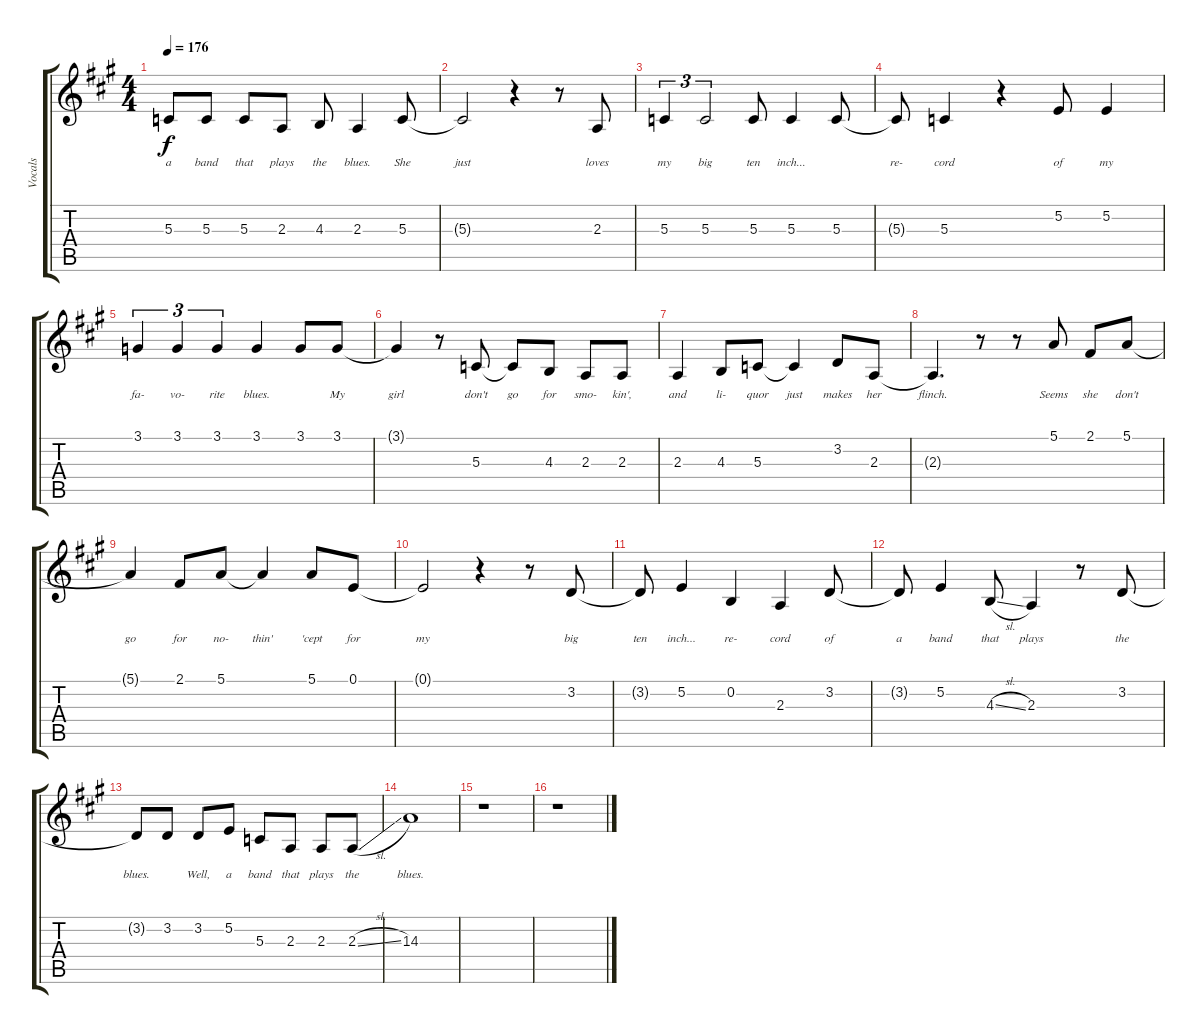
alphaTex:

\track ("Vocals" "Vocals") {instrument trumpet}
\staff {score tabs}
\tuning (E4 B3 G3 D3 A2 E2) {hide}
\ts (4 4)
\tempo 176
\clef g2
\ks a
5.3.8{lyrics (0 "a") lyrics (1 "") lyrics (2 "") lyrics (3 "") lyrics (4 "") dy f} 5.3.8{lyrics (0 "band") lyrics (1 "") lyrics (2 "") lyrics (3 "") lyrics (4 "")} 5.3.8{lyrics (0 "that") lyrics (1 "") lyrics (2 "") lyrics (3 "") lyrics (4 "")} 2.3.8{lyrics (0 "plays") lyrics (1 "") lyrics (2 "") lyrics (3 "") lyrics (4 "")} 4.3.8{lyrics (0 "the") lyrics (1 "") lyrics (2 "") lyrics (3 "") lyrics (4 "")} 2.3.4{lyrics (0 "blues.") lyrics (1 "") lyrics (2 "") lyrics (3 "") lyrics (4 "")} 5.3.8{lyrics (0 "She") lyrics (1 "") lyrics (2 "") lyrics (3 "") lyrics (4 "")} |
5.3{t}.2{lyrics (0 "just") lyrics (1 "") lyrics (2 "") lyrics (3 "") lyrics (4 "")} r.4 r.8 2.3.8{lyrics (0 "loves") lyrics (1 "") lyrics (2 "") lyrics (3 "") lyrics (4 "")} |
5.3.4{tu (3 2) lyrics (0 "my") lyrics (1 "") lyrics (2 "") lyrics (3 "") lyrics (4 "")} 5.3.2{tu (3 2) lyrics (0 "big") lyrics (1 "") lyrics (2 "") lyrics (3 "") lyrics (4 "")} 5.3.8{lyrics (0 "ten") lyrics (1 "") lyrics (2 "") lyrics (3 "") lyrics (4 "")} 5.3.4{lyrics (0 "inch...") lyrics (1 "") lyrics (2 "") lyrics (3 "") lyrics (4 "")} 5.3.8{lyrics (0 "") lyrics (1 "") lyrics (2 "") lyrics (3 "") lyrics (4 "")} |
5.3{t}.8{lyrics (0 "re-") lyrics (1 "") lyrics (2 "") lyrics (3 "") lyrics (4 "")} 5.3.4{lyrics (0 "cord") lyrics (1 "") lyrics (2 "") lyrics (3 "") lyrics (4 "")} r.4 5.2.8{lyrics (0 "of") lyrics (1 "") lyrics (2 "") lyrics (3 "") lyrics (4 "")} 5.2.4{lyrics (0 "my") lyrics (1 "") lyrics (2 "") lyrics (3 "") lyrics (4 "")} |
3.1.4{tu (3 2) lyrics (0 "fa-") lyrics (1 "") lyrics (2 "") lyrics (3 "") lyrics (4 "")} 3.1.4{tu (3 2) lyrics (0 "vo-") lyrics (1 "") lyrics (2 "") lyrics (3 "") lyrics (4 "")} 3.1.4{tu (3 2) lyrics (0 "rite") lyrics (1 "") lyrics (2 "") lyrics (3 "") lyrics (4 "")} 3.1.4{lyrics (0 "blues.") lyrics (1 "") lyrics (2 "") lyrics (3 "") lyrics (4 "")} 3.1.8{lyrics (0 "") lyrics (1 "") lyrics (2 "") lyrics (3 "") lyrics (4 "")} 3.1.8{lyrics (0 "My") lyrics (1 "") lyrics (2 "") lyrics (3 "") lyrics (4 "")} |
3.1{t}.4{lyrics (0 "girl") lyrics (1 "") lyrics (2 "") lyrics (3 "") lyrics (4 "")} r.8 5.3.8{lyrics (0 "don't") lyrics (1 "") lyrics (2 "") lyrics (3 "") lyrics (4 "")} 5.3{t}.8{lyrics (0 "go") lyrics (1 "") lyrics (2 "") lyrics (3 "") lyrics (4 "")} 4.3.8{lyrics (0 "for") lyrics (1 "") lyrics (2 "") lyrics (3 "") lyrics (4 "")} 2.3.8{lyrics (0 "smo-") lyrics (1 "") lyrics (2 "") lyrics (3 "") lyrics (4 "")} 2.3.8{lyrics (0 "kin',") lyrics (1 "") lyrics (2 "") lyrics (3 "") lyrics (4 "")} |
2.3.4{lyrics (0 "and") lyrics (1 "") lyrics (2 "") lyrics (3 "") lyrics (4 "")} 4.3.8{lyrics (0 "li-") lyrics (1 "") lyrics (2 "") lyrics (3 "") lyrics (4 "")} 5.3.8{lyrics (0 "quor") lyrics (1 "") lyrics (2 "") lyrics (3 "") lyrics (4 "")} 5.3{t}.4{lyrics (0 "just") lyrics (1 "") lyrics (2 "") lyrics (3 "") lyrics (4 "")} 3.2.8{lyrics (0 "makes") lyrics (1 "") lyrics (2 "") lyrics (3 "") lyrics (4 "")} 2.3.8{lyrics (0 "her") lyrics (1 "") lyrics (2 "") lyrics (3 "") lyrics (4 "")} |
2.3{t}.4{d lyrics (0 "flinch.") lyrics (1 "") lyrics (2 "") lyrics (3 "") lyrics (4 "")} r.8 r.8 5.1.8{lyrics (0 "Seems") lyrics (1 "") lyrics (2 "") lyrics (3 "") lyrics (4 "")} 2.1.8{lyrics (0 "she") lyrics (1 "") lyrics (2 "") lyrics (3 "") lyrics (4 "")} 5.1.8{lyrics (0 "don't") lyrics (1 "") lyrics (2 "") lyrics (3 "") lyrics (4 "")} |
5.1{t}.4{lyrics (0 "go") lyrics (1 "") lyrics (2 "") lyrics (3 "") lyrics (4 "")} 2.1.8{lyrics (0 "for") lyrics (1 "") lyrics (2 "") lyrics (3 "") lyrics (4 "")} 5.1.8{lyrics (0 "no-") lyrics (1 "") lyrics (2 "") lyrics (3 "") lyrics (4 "")} 5.1{t}.4{lyrics (0 "thin'") lyrics (1 "") lyrics (2 "") lyrics (3 "") lyrics (4 "")} 5.1.8{lyrics (0 "'cept") lyrics (1 "") lyrics (2 "") lyrics (3 "") lyrics (4 "")} 0.1.8{lyrics (0 "for") lyrics (1 "") lyrics (2 "") lyrics (3 "") lyrics (4 "")} |
0.1{t}.2{lyrics (0 "my") lyrics (1 "") lyrics (2 "") lyrics (3 "") lyrics (4 "")} r.4 r.8 3.2.8{lyrics (0 "big") lyrics (1 "") lyrics (2 "") lyrics (3 "") lyrics (4 "")} |
3.2{t}.8{lyrics (0 "ten") lyrics (1 "") lyrics (2 "") lyrics (3 "") lyrics (4 "")} 5.2.4{lyrics (0 "inch...") lyrics (1 "") lyrics (2 "") lyrics (3 "") lyrics (4 "")} 0.2.4{lyrics (0 "re-") lyrics (1 "") lyrics (2 "") lyrics (3 "") lyrics (4 "")} 2.3.4{lyrics (0 "cord") lyrics (1 "") lyrics (2 "") lyrics (3 "") lyrics (4 "")} 3.2.8{lyrics (0 "of") lyrics (1 "") lyrics (2 "") lyrics (3 "") lyrics (4 "")} |
3.2{t}.8{lyrics (0 "a") lyrics (1 "") lyrics (2 "") lyrics (3 "") lyrics (4 "")} 5.2.4{lyrics (0 "band") lyrics (1 "") lyrics (2 "") lyrics (3 "") lyrics (4 "")} 4.3{sl}.8{lyrics (0 "that") lyrics (1 "") lyrics (2 "") lyrics (3 "") lyrics (4 "")} 2.3.4{lyrics (0 "plays") lyrics (1 "") lyrics (2 "") lyrics (3 "") lyrics (4 "")} r.8 3.2.8{lyrics (0 "the") lyrics (1 "") lyrics (2 "") lyrics (3 "") lyrics (4 "")} |
3.2{t}.8{lyrics (0 "blues.") lyrics (1 "") lyrics (2 "") lyrics (3 "") lyrics (4 "")} 3.2.8{lyrics (0 "") lyrics (1 "") lyrics (2 "") lyrics (3 "") lyrics (4 "")} 3.2.8{lyrics (0 "Well,") lyrics (1 "") lyrics (2 "") lyrics (3 "") lyrics (4 "")} 5.2.8{lyrics (0 "a") lyrics (1 "") lyrics (2 "") lyrics (3 "") lyrics (4 "")} 5.3.8{lyrics (0 "band") lyrics (1 "") lyrics (2 "") lyrics (3 "") lyrics (4 "")} 2.3.8{lyrics (0 "that") lyrics (1 "") lyrics (2 "") lyrics (3 "") lyrics (4 "")} 2.3.8{lyrics (0 "plays") lyrics (1 "") lyrics (2 "") lyrics (3 "") lyrics (4 "")} 2.3{sl}.8{lyrics (0 "the") lyrics (1 "") lyrics (2 "") lyrics (3 "") lyrics (4 "")} |
14.3.1{lyrics (0 "blues.") lyrics (1 "") lyrics (2 "") lyrics (3 "") lyrics (4 "")} |
r.1 |
r.1
